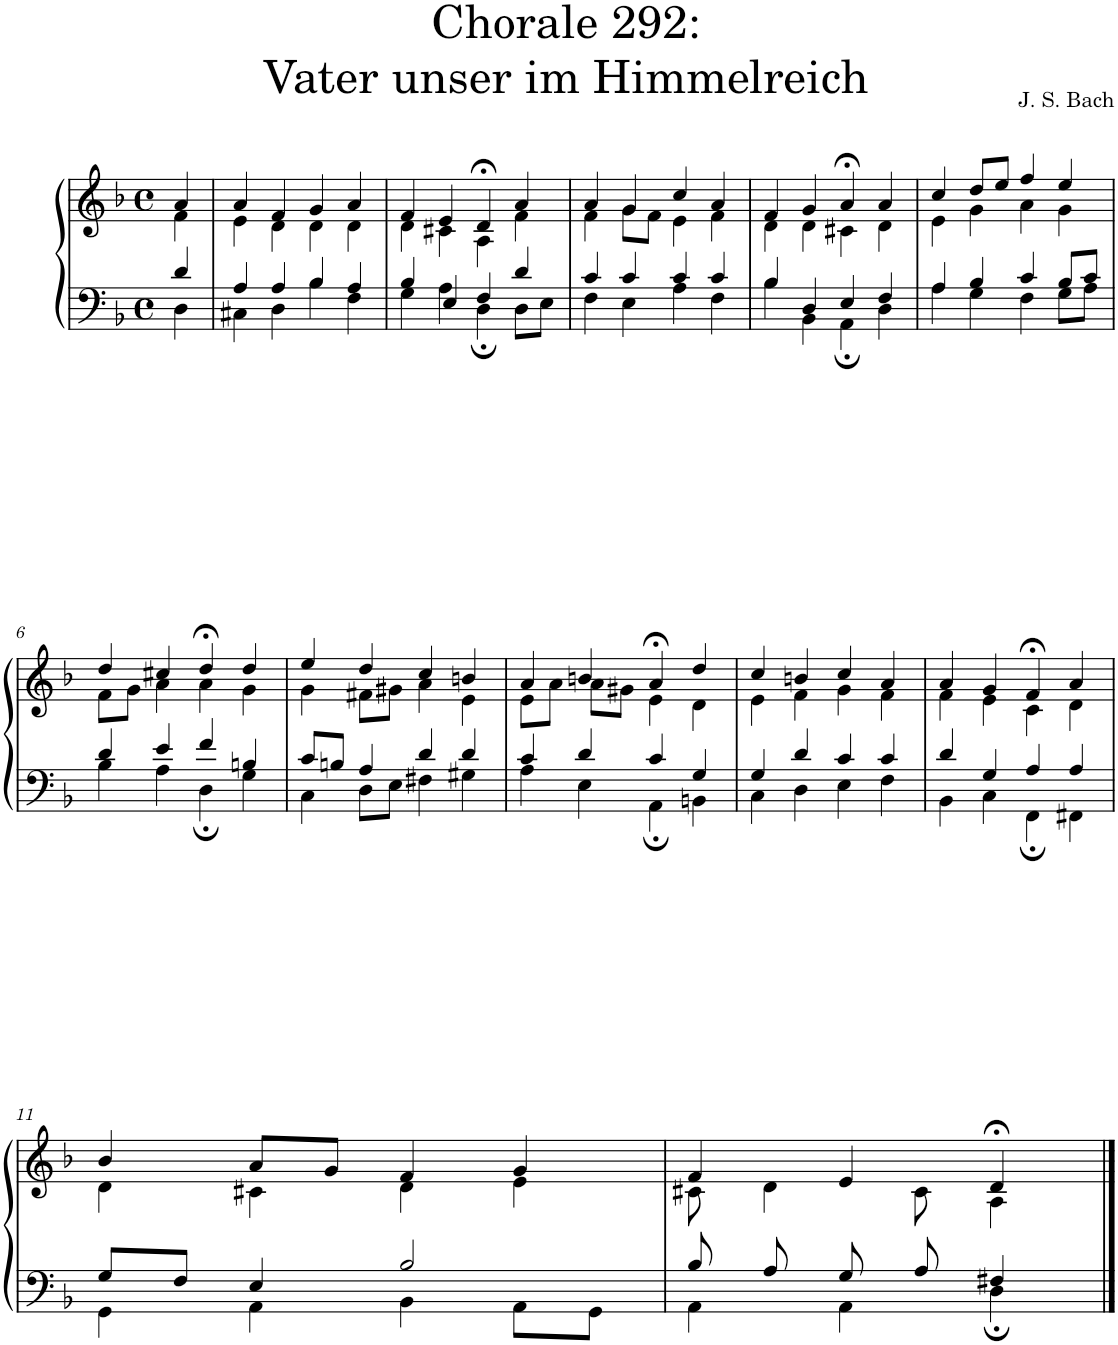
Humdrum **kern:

**kern	**kern
*part1	*part1
*staff2	*staff1
*I"S,A	*
*clefF4	*clefG2
*k[b-]	*k[b-]
*M4/4	*M4/4
*met(c)	*met(c)
=	=
*^	*^
4d/	4D\	4a/	4f\
=1	=1	=1	=1
4A/	4C#X\	4a/	4e\
4A/	4D\	4f/	4d\
4B-/	4B-\	4g/	4d\
4A/	4F\	4a/	4d\
=2	=2	=2	=2
4B-/	4G\	4f/	4d\
4E/	4A\	4e/	4c#X\
4F/	4D;\	4d;</	4A\
4d/	8D\L	4a/	4f\
.	8E\J	.	.
=3	=3	=3	=3
4c/	4F\	4a/	4f\
4c/	4E\	4g/	8g\L
.	.	.	8f\J
4c/	4A\	4cc/	4e\
4c/	4F\	4a/	4f\
=4	=4	=4	=4
4B-/	4B-\	4f/	4d\
4D/	4BB-\	4g/	4d\
4E/	4AA;\	4a;</	4c#X\
4F/	4D\	4a/	4d\
=5	=5	=5	=5
4A/	4A\	4cc/	4e\
4B-/	4G\	8dd/L	4g\
.	.	8ee/J	.
4c/	4F\	4ff/	4a\
8B-/L	8G\L	4ee/	4g\
8c/J	8A\J	.	.
!!LO:LB:g=z	!!
=6	=6	=6	=6
4d/	4B-\	4dd/	8f\L
.	.	.	8g\J
4e/	4A\	4cc#X/	4a\
4f/	4D;\	4dd;</	4a\
4Bn/	4G\	4dd/	4g\
=7	=7	=7	=7
8c/L	4C\	4ee/	4g\
8Bn/J	.	.	.
4A/	8D\L	4dd/	8f#X\L
.	8E\J	.	8g#X\J
4d/	4F#X\	4cc/	4a\
4d/	4G#X\	4bn/	4e\
=8	=8	=8	=8
4c/	4A\	4a/	8e\L
.	.	.	8a\J
4d/	4E\	4bn/	8a\L
.	.	.	8g#X\J
4c/	4AA;\	4a;</	4e\
4G/	4BBn\	4dd/	4d\
=9	=9	=9	=9
4G/	4C\	4cc/	4e\
4d/	4D\	4bn/	4f\
4c/	4E\	4cc/	4g\
4c/	4F\	4a/	4f\
=10	=10	=10	=10
4d/	4BB-\	4a/	4f\
4G/	4C\	4g/	4e\
4A/	4FF;\	4f;</	4c\
4A/	4FF#X\	4a/	4d\
!!LO:LB:g=z	!!
=11	=11	=11	=11
8G/L	4GG\	4b-/	4d\
8F/J	.	.	.
4E/	4AA\	8a/L	4c#X\
.	.	8g/J	.
2B-/	4BB-\	4f/	4d\
.	8AA\L	4g/	4e\
.	8GG\J	.	.
=12	=12	=12	=12
8B-/	4AA\	4f/	8c#X\
8A/	.	.	4d\
8G/	4AA\	4e/	.
8A/	.	.	8c#\
4F#X/	4D;\	4d;</	4A\
*v	*v	*	*
*	*v	*v
==	==
*-	*-
